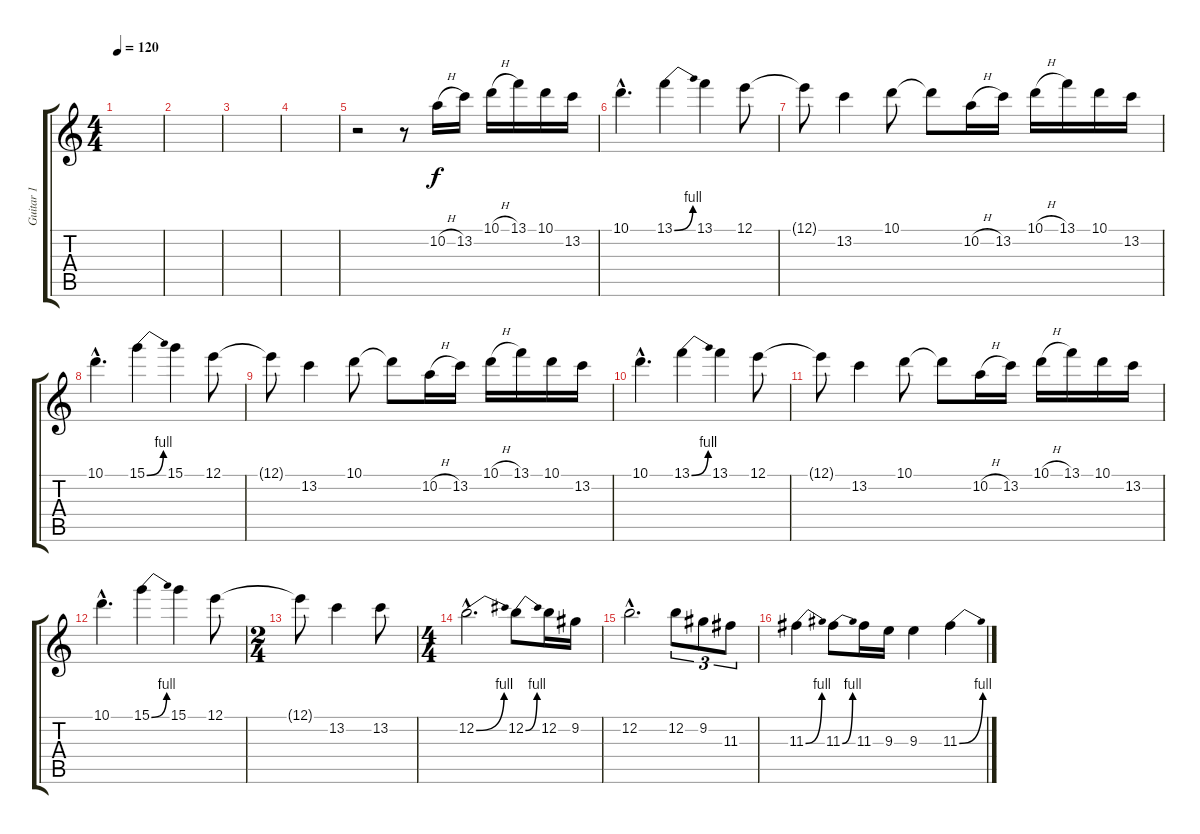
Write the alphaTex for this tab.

\track ("Guitar 1" "Guitar 1") {instrument overdrivenguitar}
\staff {score tabs}
\tuning (E4 B3 G3 D3 A2 E2) {hide}
\ts (4 4)
\tempo 120
\clef g2
\ks c
|
|
|
|
r.2 r.8 10.2{h}.16 13.2.16 10.1{h}.16 13.1.16 10.1.16 13.2.16 |
10.1{hac}.4{d} 13.1{be (bend 0 0 60 4)}.4 13.1.4 12.1.8 |
12.1{t}.8 13.2.4 10.1.8 10.1{t}.8 10.2{h}.16 13.2.16 10.1{h}.16 13.1.16 10.1.16 13.2.16 |
10.1{hac}.4{d} 15.1{be (bend 0 0 60 4)}.4 15.1.4 12.1.8 |
12.1{t}.8 13.2.4 10.1.8 10.1{t}.8 10.2{h}.16 13.2.16 10.1{h}.16 13.1.16 10.1.16 13.2.16 |
10.1{hac}.4{d} 13.1{be (bend 0 0 60 4)}.4 13.1.4 12.1.8 |
12.1{t}.8 13.2.4 10.1.8 10.1{t}.8 10.2{h}.16 13.2.16 10.1{h}.16 13.1.16 10.1.16 13.2.16 |
10.1{hac}.4{d} 15.1{be (bend 0 0 60 4)}.4 15.1.4 12.1.8 |
\ts (2 4)
12.1{t}.8 13.2.4 13.2.8 |
\ts (4 4)
12.2{be (bend 0 0 60 4) hac}.2{d} 12.2{be (bend 0 0 60 4)}.8 12.2.16 9.2.16 |
12.2{hac}.2{d} 12.2.8{tu (3 2)} 9.2.8{tu (3 2)} 11.3.8{tu (3 2)} |
11.3{be (bend 0 0 60 4)}.4 11.3{be (bend 0 0 60 4)}.8 11.3.16 9.3.16 9.3.4 11.3{be (bend 0 0 60 4)}.4
